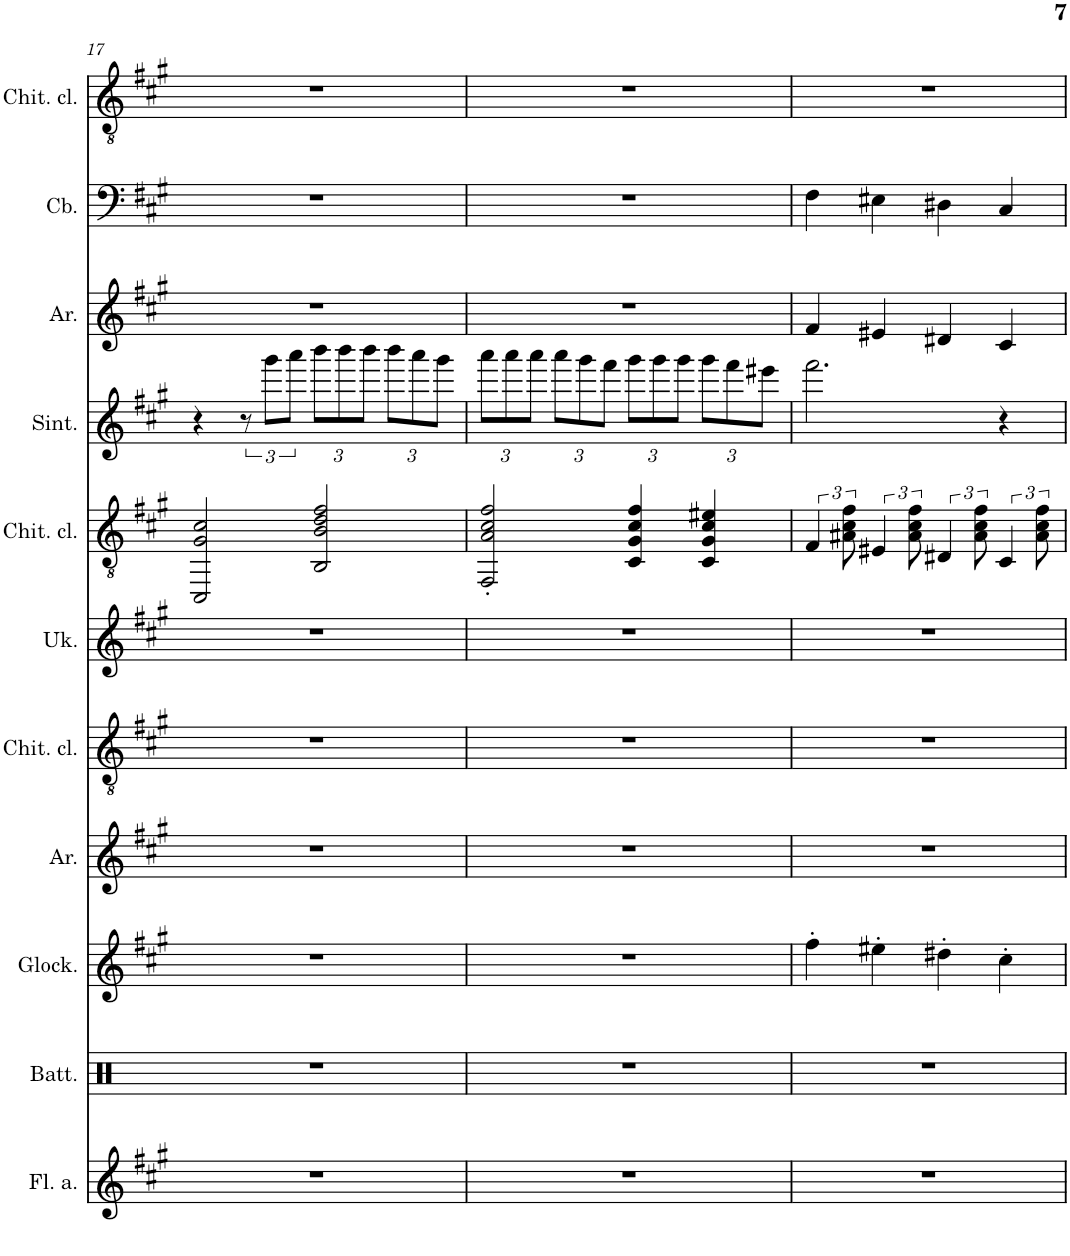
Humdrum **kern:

**kern	**kern	**kern	**kern	**kern	**kern	**kern	**kern	**kern	**kern	**kern
*part11	*part10	*part9	*part8	*part7	*part6	*part5	*part4	*part3	*part2	*part1
*staff11	*staff10	*staff9	*staff8	*staff7	*staff6	*staff5	*staff4	*staff3	*staff2	*staff1
*I"Flauto contralto in Sol	*I"Batteria	*I"Glockenspiel	*I"Archi	*I"Chitarra acustica	*I"Ukulele	*I"Chitarra 7-corde	*I"Sintetizzatore Sine	*I"Archi	*I"Contrabbasso	*I"Chitarra classica, Simmo 'e Napule paisa'
*I'Fl. a.	*I'Batt.	*I'Glock.	*I'Ar.	*	*I'Uk.	*	*I'Sint.	*I'Ar.	*I'Cb.	*I'Chit. cl.
!!LO:PB:g=z
*clefG2	*clefX	*clefG2	*clefG2	*clefGv2	*clefG2	*clefGv2	*clefG2	*clefG2	*clefF4	*clefGv2
*Trd3c5	*	*Trd-14c-24	*	*	*	*	*	*	*Trd7c12	*
*k[f#c#g#]	*k[]	*k[f#c#g#]	*k[f#c#g#]	*k[f#c#g#]	*k[f#c#g#]	*k[f#c#g#]	*k[f#c#g#]	*k[f#c#g#]	*k[f#c#g#]	*k[f#c#g#]
*M4/4	*M4/4	*M4/4	*M4/4	*M4/4	*M4/4	*M4/4	*M4/4	*M4/4	*M4/4	*M4/4
=17	=17	=17	=17	=17	=17	=17	=17	=17	=17	=17
1r	1r	1r	1r	1r	1r	2CC#/ 2G#/ 2c#/	4r	1r	1r	1r
.	.	.	.	.	.	.	12r	.	.	.
.	.	.	.	.	.	.	12ggg#\L	.	.	.
.	.	.	.	.	.	.	12aaa\J	.	.	.
*	*	*	*	*	*	*	*Xbrackettup	*	*	*
.	.	.	.	.	.	2BB/ 2B/ 2d/ 2f#/	12bbb\L	.	.	.
.	.	.	.	.	.	.	12bbb\	.	.	.
.	.	.	.	.	.	.	12bbb\J	.	.	.
.	.	.	.	.	.	.	12bbb\L	.	.	.
.	.	.	.	.	.	.	12aaa\	.	.	.
.	.	.	.	.	.	.	12ggg#\J	.	.	.
=18	=18	=18	=18	=18	=18	=18	=18	=18	=18	=18
1r	1r	1r	1r	1r	1r	2FF#/' 2A/' 2c#/' 2f#/'	12aaa\L	1r	1r	1r
.	.	.	.	.	.	.	12aaa\	.	.	.
.	.	.	.	.	.	.	12aaa\J	.	.	.
.	.	.	.	.	.	.	12aaa\L	.	.	.
.	.	.	.	.	.	.	12ggg#\	.	.	.
.	.	.	.	.	.	.	12fff#\J	.	.	.
.	.	.	.	.	.	4C#/ 4G#/ 4c#/ 4f#/	12ggg#\L	.	.	.
.	.	.	.	.	.	.	12ggg#\	.	.	.
.	.	.	.	.	.	.	12ggg#\J	.	.	.
.	.	.	.	.	.	4C#/ 4G#/ 4c#/ 4e#X/	12ggg#\L	.	.	.
.	.	.	.	.	.	.	12fff#\	.	.	.
.	.	.	.	.	.	.	12eee#X\J	.	.	.
=19	=19	=19	=19	=19	=19	=19	=19	=19	=19	=19
1r	1r	4ff#'\	1r	1r	1r	6F#/	2.fff#\	4f#/	4F#\	1r
.	.	.	.	.	.	12A#X\ 12c#\ 12f#\	.	.	.	.
.	.	4ee#X'\	.	.	.	6E#X/	.	4e#X/	4E#X\	.
.	.	.	.	.	.	12A#\ 12c#\ 12f#\	.	.	.	.
.	.	4dd#X'\	.	.	.	6D#X/	.	4d#X/	4D#X\	.
.	.	.	.	.	.	12A#\ 12c#\ 12f#\	.	.	.	.
.	.	4cc#'\	.	.	.	6C#/	4r	4c#/	4C#/	.
.	.	.	.	.	.	12A#\ 12c#\ 12f#\	.	.	.	.
=	=	=	=	=	=	=	=	=	=	=
*-	*-	*-	*-	*-	*-	*-	*-	*-	*-	*-
